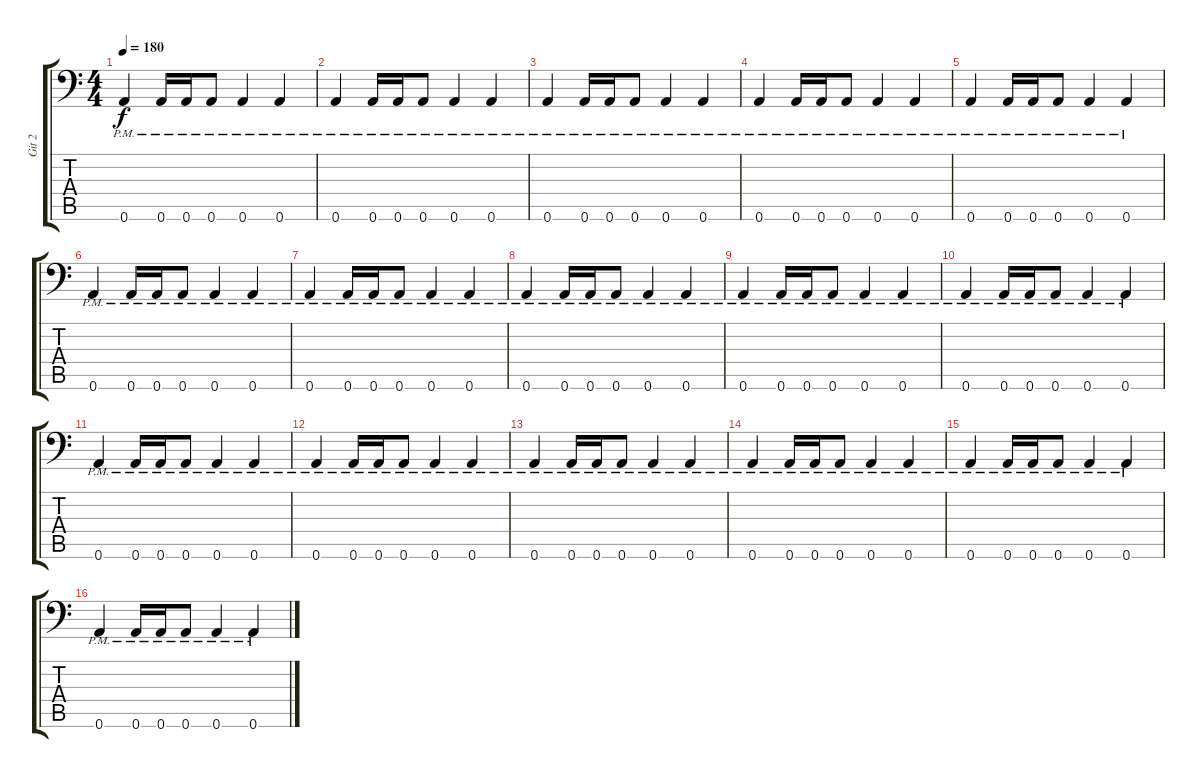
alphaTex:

\track ("Git 2" "Git 2") {instrument distortionguitar}
\staff {score tabs}
\tuning (B3 Gb3 D3 A2 E2 A1) {hide}
\ts (4 4)
\tempo 180
\clef f4
\ks c
0.6{pm}.4{dy f volume 16} 0.6{pm}.16 0.6{pm}.16 0.6{pm}.8 0.6{pm}.4 0.6{pm}.4 |
0.6{pm}.4 0.6{pm}.16 0.6{pm}.16 0.6{pm}.8 0.6{pm}.4 0.6{pm}.4 |
0.6{pm}.4 0.6{pm}.16 0.6{pm}.16 0.6{pm}.8 0.6{pm}.4 0.6{pm}.4 |
0.6{pm}.4 0.6{pm}.16 0.6{pm}.16 0.6{pm}.8 0.6{pm}.4 0.6{pm}.4 |
0.6{pm}.4 0.6{pm}.16 0.6{pm}.16 0.6{pm}.8 0.6{pm}.4 0.6{pm}.4 |
0.6{pm}.4 0.6{pm}.16 0.6{pm}.16 0.6{pm}.8 0.6{pm}.4 0.6{pm}.4 |
0.6{pm}.4 0.6{pm}.16 0.6{pm}.16 0.6{pm}.8 0.6{pm}.4 0.6{pm}.4 |
0.6{pm}.4 0.6{pm}.16 0.6{pm}.16 0.6{pm}.8 0.6{pm}.4 0.6{pm}.4 |
0.6{pm}.4 0.6{pm}.16 0.6{pm}.16 0.6{pm}.8 0.6{pm}.4 0.6{pm}.4 |
0.6{pm}.4 0.6{pm}.16 0.6{pm}.16 0.6{pm}.8 0.6{pm}.4 0.6{pm}.4 |
0.6{pm}.4 0.6{pm}.16 0.6{pm}.16 0.6{pm}.8 0.6{pm}.4 0.6{pm}.4 |
0.6{pm}.4 0.6{pm}.16 0.6{pm}.16 0.6{pm}.8 0.6{pm}.4 0.6{pm}.4 |
0.6{pm}.4 0.6{pm}.16 0.6{pm}.16 0.6{pm}.8 0.6{pm}.4 0.6{pm}.4 |
0.6{pm}.4 0.6{pm}.16 0.6{pm}.16 0.6{pm}.8 0.6{pm}.4 0.6{pm}.4 |
0.6{pm}.4 0.6{pm}.16 0.6{pm}.16 0.6{pm}.8 0.6{pm}.4 0.6{pm}.4 |
0.6{pm}.4 0.6{pm}.16 0.6{pm}.16 0.6{pm}.8 0.6{pm}.4 0.6{pm}.4
